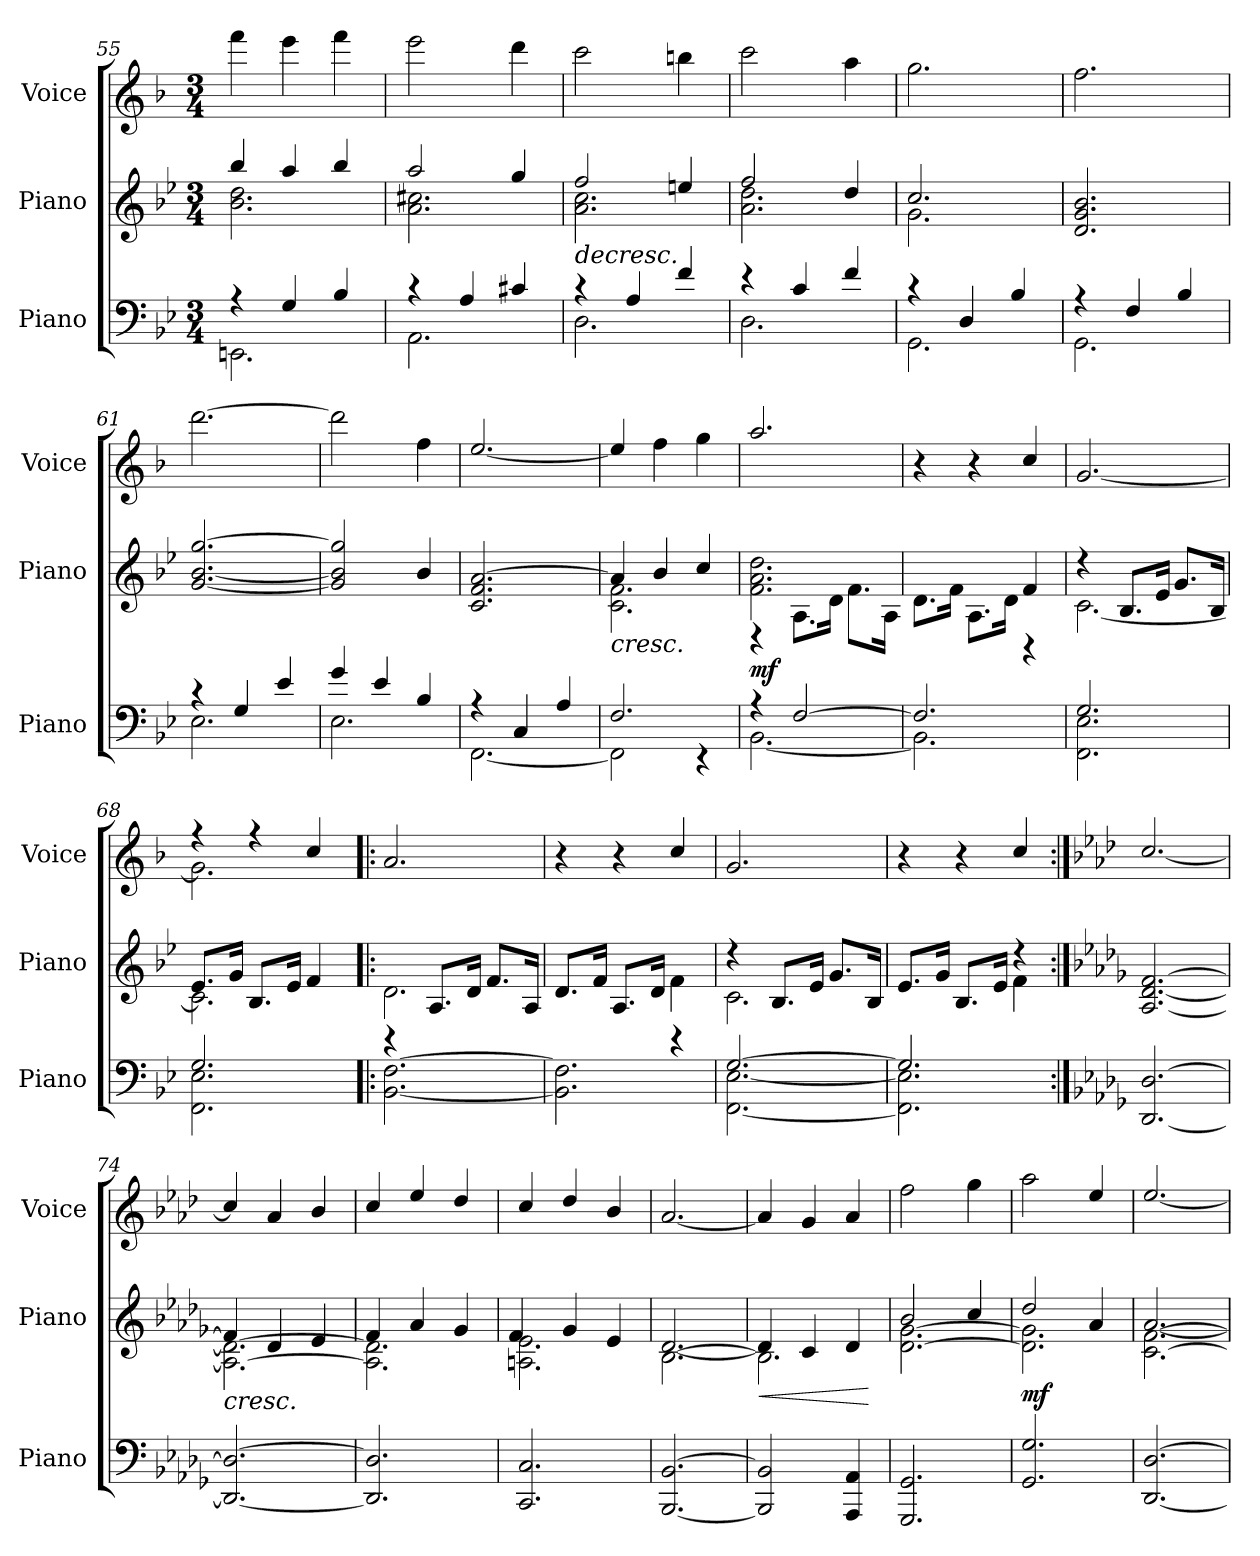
**kern	**kern	**dynam	**kern
*part3	*part2	*part2	*part1
*staff3	*staff2	*staff2	*staff1
*I"Piano	*I"Piano	*	*I"Voice
*I'Piano	*I'Piano	*	*I'Voice
!!LO:LB:g=z
*clefF4	*clefG2	*	*clefG2
*	*	*	*ITrd4c7
*k[b-e-]	*k[b-e-]	*	*k[b-e-]
*M3/4	*M3/4	*	*M3/4
=55	=55	=55	=55
*^	*^	*	*
4r	2.EEn\	2.b-\ 2.dd\	4bb-/	.	4bb-\
4G/	.	.	4aa/	.	4aa\
4B-/	.	.	4bb-/	.	4bb-\
=56	=56	=56	=56	=56	=56
4r	2.AA\	2.a\ 2.cc#X\	2aa/	.	2aa\
4A/	.	.	.	.	.
4c#X/	.	.	4gg/	.	4gg\
=57	=57	=57	=57	=57	=57
!	!	!	!	!LO:HP:b	!
4r	2.D\	2.a\ 2.cc\	2ff/	>	2ff\
4A/	.	.	.	.	.
4f/	.	.	4een/	.	4een\
=58	=58	=58	=58	=58	=58
4r	2.D\	2.a\ 2.dd\	2ff/	.	2ff\
4c/	.	.	.	.	.
4f/	.	.	4dd/	.	4dd\
=59	=59	=59	=59	=59	=59
4r	2.GG\	2.g\	2.cc/	.	2.cc\
4D/	.	.	.	.	.
4B-/	.	.	.	.	.
*	*	*v	*v	*	*
=60	=60	=60	=60	=60
4r	2.GG\	2.d/ 2.g/ 2.b-/	.	2.b-\
4F/	.	.	.	.
4B-/	.	.	.	.
!!LO:PB:g=z
=61	=61	=61	=61	=61
4r	2.E-\	[2.g/ [2.b-/ [2.gg/	.	[2.gg\
4G/	.	.	.	.
4e-/	.	.	.	.
=62	=62	=62	=62	=62
4g/	2.E-\	2g/] 2b-/] 2gg/]	.	2gg\]
4e-/	.	.	.	.
4B-/	.	4b-/	.	4b-\
=63	=63	=63	=63	=63
4r	[2.FF\	2.c/ 2.f/ [2.a/	.	[2.a/
4C/	.	.	.	.
4A/	.	.	.	.
=64	=64	=64	=64	=64
!	!	!	!LO:HP:b	!
*	*	*^	*	*
2.F/	2FF\]	2.c\ 2.f\	4a/]	<	4a/]
.	.	.	4b-/	.	4b-\
.	4r	.	4cc/	.	4cc\
*v	*v	*	*	*	*
*	*v	*v	*	*
.	.	]	.
=65	=65	=65	=65
*^	*^	*	*
!	!	!	!	!LO:DY:b	!
4r	[2.BB-\	4rD	2.f\ 2.a\ 2.dd\	mf	2.dd/
[2F/	.	8.A\L	.	.	.
.	.	16d\Jk	.	.	.
.	.	8.f\L	.	.	.
.	.	16A\Jk	.	.	.
!!LO:LB:g=z
=66	=66	=66	=66	=66	=66
2.F/]	2.BB-\]	8.d\L	2ryy	.	4r
.	.	16f\Jk	.	.	.
.	.	8.A\L	.	.	4r
.	.	16d\Jk	.	.	.
.	.	4rBB	4f/	.	4f/
=67	=67	=67	=67	=67	=67
2.G/	2.FF\ 2.E-\	4r	[2.c\	.	[2.c/
.	.	8.B-/L	.	.	.
.	.	16e-/Jk	.	.	.
.	.	8.g/L	.	.	.
.	.	16B-/Jk	.	.	.
=68	=68	=68	=68	=68	=68
*	*	*	*	*	*^
2.G/	2.FF\ 2.E-\	8.e-/L	2.c\]	.	4r	2.c\]
.	.	16g/Jk	.	.	.	.
.	.	8.B-/L	.	.	4r	.
.	.	16e-/Jk	.	.	.	.
.	.	4f/	.	.	4f/	.
*v	*v	*	*	*	*v	*v
=69!|:	=69!|:	=69!|:	=69!|:	=69!|:
[2.BB-\ [2.F\	4rBB	2.d\	.	2.d/
.	8.A/L	.	.	.
.	16d/Jk	.	.	.
.	8.f/L	.	.	.
.	16A/Jk	.	.	.
!!LO:LB:g=z
=70	=70	=70	=70	=70
2.BB-\] 2.F\]	8.d/L	2ryy	.	4r
.	16f/Jk	.	.	.
.	8.A/L	.	.	4r
.	16d/Jk	.	.	.
.	4rBB	4f\	.	4f/
=71	=71	=71	=71	=71
*^	*	*	*	*
[2.G/	[2.FF\ [2.E-\	4r	2.c\	.	2.c/
.	.	8.B-/L	.	.	.
.	.	16e-/Jk	.	.	.
.	.	8.g/L	.	.	.
.	.	16B-/Jk	.	.	.
=72	=72	=72	=72	=72	=72
2.G/]	2.FF\] 2.E-\]	8.e-/L	2ryy	.	4r
.	.	16g/Jk	.	.	.
.	.	8.B-/L	.	.	4r
.	.	16e-/Jk	.	.	.
.	.	4r	4f\	.	4f/
*v	*v	*	*	*	*
*	*v	*v	*	*
=73:|!	=73:|!	=73:|!	=73:|!
*k[b-e-a-d-g-]	*k[b-e-a-d-g-]	*	*k[b-e-a-d-g-]
*	*^	*	*
!	!LO:TX:b:i:t=cresc.	!	!	!
*	*v	*v	*	*
[2.DD-/ [2.D-/	[2.A-/ [2.d-/ [2.f/	.	[2.f/
.	.	[	.
!!LO:LB:g=z
=74	=74	=74	=74
!	!	!LO:HP:b	!
*	*^	*	*
2.DD-/_ 2.D-/_	2.A-\_ 2.d-\_	4f/]	<	4f/]
.	.	4d-/	.	4d-/
.	.	4e-/	.	4e-/
=75	=75	=75	=75	=75
2.DD-/] 2.D-/]	2.A-\] 2.d-\]	4f/	.	4f/
.	.	4a-/	.	4a-/
.	.	4g-/	.	4g-/
=76	=76	=76	=76	=76
2.CC/ 2.C/	2.An\ 2.e-\	4f/	.	4f/
.	.	4g-/	.	4g-/
.	.	4e-/	.	4e-/
=77	=77	=77	=77	=77
[2.BBB-/ [2.BB-/	[2.B-\	[2.d-/	.	[2.d-/
=78	=78	=78	=78	=78
!	!	!	!LO:HP:b	!
2BBB-/] 2BB-/]	2.B-\]	4d-/]	<	4d-/]
.	.	4c/	.	4c/
4AAA-/ 4AA-/	.	4d-/	.	4d-/
*	*v	*v	*	*
.	.	[	.
=79	=79	=79	=79
*	*^	*	*
2.GGG-/ 2.GG-/	[2.d-\ [2.g-\	2b-/	.	2b-\
.	.	4cc/	.	4cc\
*	*v	*v	*	*
.	.	[	.
!!LO:PB:g=z
=80	=80	=80	=80
*	*^	*	*
!	!	!	!LO:DY:b	!
2.GG-/ 2.G-/	2.d-\] 2.g-\]	2dd-/	mf	2dd-\
.	.	4a-/	.	4a-/
=81	=81	=81	=81	=81
[2.DD-/ [2.D-/	[2.c\ [2.f\	[2.a-/	.	[2.a-/
*	*v	*v	*	*
=	=	=	=
*-	*-	*-	*-
